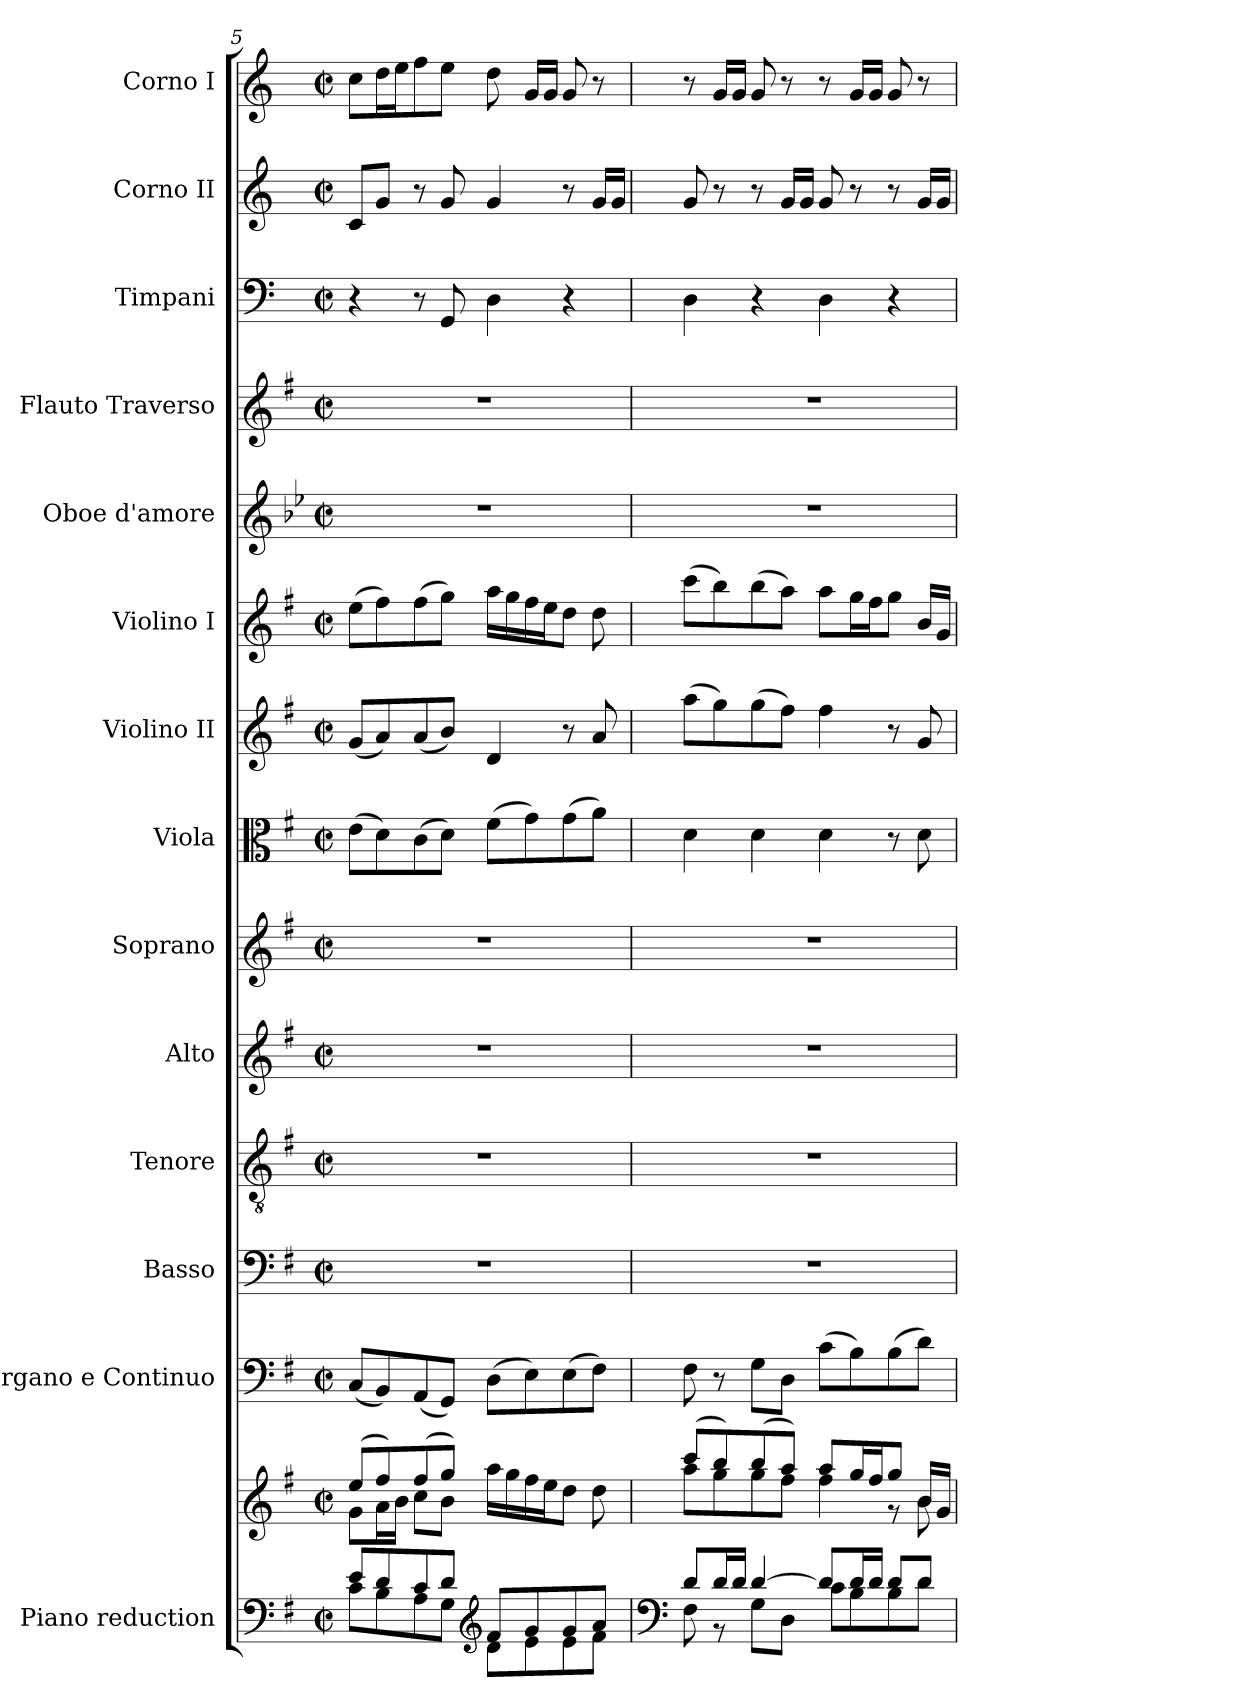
**kern	**kern	**kern	**kern	**kern	**kern	**kern	**kern	**kern	**kern	**kern	**kern	**kern	**kern	**kern
*part14	*part14	*part13	*part12	*part11	*part10	*part9	*part8	*part7	*part6	*part5	*part4	*part3	*part2	*part1
*staff15	*staff14	*staff13	*staff12	*staff11	*staff10	*staff9	*staff8	*staff7	*staff6	*staff5	*staff4	*staff3	*staff2	*staff1
*I"Piano reduction	*	*I"Organo e Continuo	*I"Basso	*I"Tenore	*I"Alto	*I"Soprano	*I"Viola	*I"Violino II	*I"Violino I	*I"Oboe d'amore	*I"Flauto Traverso	*I"Timpani	*I"Corno II	*I"Corno I
*I'Pno	*	*	*	*	*	*	*	*	*	*I'Ob	*I'Fl	*I'Timp	*	*
!!LO:PB:g=z
*clefF4	*clefG2	*clefF4	*clefF4	*clefGv2	*clefG2	*clefG2	*clefC3	*clefG2	*clefG2	*clefG2	*clefG2	*clefF4	*clefG2	*clefG2
*	*	*	*	*	*	*	*	*	*	*ITrd2c3	*	*	*ITrd3c5	*ITrd3c5
*k[f#]	*k[f#]	*k[f#]	*k[f#]	*k[f#]	*k[f#]	*k[f#]	*k[f#]	*k[f#]	*k[f#]	*k[f#]	*k[f#]	*k[]	*k[f#]	*k[f#]
*M2/2	*M2/2	*M2/2	*M2/2	*M2/2	*M2/2	*M2/2	*M2/2	*M2/2	*M2/2	*M2/2	*M2/2	*M2/2	*M2/2	*M2/2
*met(c|)	*met(c|)	*met(c|)	*met(c|)	*met(c|)	*met(c|)	*met(c|)	*met(c|)	*met(c|)	*met(c|)	*met(c|)	*met(c|)	*met(c|)	*met(c|)	*met(c|)
=5	=5	=5	=5	=5	=5	=5	=5	=5	=5	=5	=5	=5	=5	=5
*^	*^	*	*	*	*	*	*	*	*	*	*	*	*	*
8e/L	8c\L	(>8ee/L	8g\L	(<8C/L	1r	1r	1r	1r	(>8e\L	(<8g/L	(>8ee\L	1r	1r	4r	8G/L	8g\L
8d/	8B\	8ff#/)	16a\L	8BB/)	.	.	.	.	8d\)	8a/)	8ff#\)	.	.	.	8d/J	16a\L
.	.	.	16b\JJ	.	.	.	.	.	.	.	.	.	.	.	.	16b\J
8c/	8A\	(>8ff#/	8cc\L	(<8AA/	.	.	.	.	(>8c\	(<8a/	(>8ff#\	.	.	8r	8r	8cc\
8d/J	8G\J	8gg/J)	8b\J	8GG/J)	.	.	.	.	8d\J)	8b/J)	8gg\J)	.	.	8GG/	8d/	8b\J
*clefG2	*	*	*	*	*	*	*	*	*	*	*	*	*	*	*	*
8f#/L	8d\L	16aa\LL	2ryy	(>8D\L	.	.	.	.	(>8f#\L	4d/	16aa\LL	.	.	4D\	4d/	8a\
.	.	16gg\	.	.	.	.	.	.	.	.	16gg\	.	.	.	.	.
8g/	8e\	16ff#\	.	8E\)	.	.	.	.	8g\)	.	16ff#\	.	.	.	.	16d/LL
.	.	16ee\J	.	.	.	.	.	.	.	.	16ee\J	.	.	.	.	16d/JJ
8g/	8e\	8dd\J	.	(>8E\	.	.	.	.	(>8g\	8r	8dd\J	.	.	4r	8r	8d/
8a/J	8f#\J	8dd\	.	8F#\J)	.	.	.	.	8a\J)	8a/	8dd\	.	.	.	16d/LL	8r
.	.	.	.	.	.	.	.	.	.	.	.	.	.	.	16d/JJ	.
=6	=6	=6	=6	=6	=6	=6	=6	=6	=6	=6	=6	=6	=6	=6	=6	=6
*clefF4	*	*	*	*	*	*	*	*	*	*	*	*	*	*	*	*
8d/L	8F#\	(>8ccc/L	8aa\L	8F#\	1r	1r	1r	1r	4d\	(>8aa\L	(>8ccc\L	1r	1r	4D\	8d/	8r
16d/L	8r	8bb/)	8gg\	8r	.	.	.	.	.	8gg\)	8bb\)	.	.	.	8r	16d/LL
16d/JJ	.	.	.	.	.	.	.	.	.	.	.	.	.	.	.	16d/JJ
[4d/	8G\L	(>8bb/	8gg\	8G\L	.	.	.	.	4d\	(>8gg\	(>8bb\	.	.	4r	8r	8d/
.	8D\J	8aa/J)	8ff#\J	8D\J	.	.	.	.	.	8ff#\J)	8aa\J)	.	.	.	16d/LL	8r
.	.	.	.	.	.	.	.	.	.	.	.	.	.	.	16d/JJ	.
8d/L]	8c\L	8aa/L	4ff#\	(>8c\L	.	.	.	.	4d\	4ff#\	8aa\L	.	.	4D\	8d/	8r
16d/L	8B\	16gg/L	.	8B\)	.	.	.	.	.	.	16gg\L	.	.	.	8r	16d/LL
16d/JJ	.	16ff#/J	.	.	.	.	.	.	.	.	16ff#\J	.	.	.	.	16d/JJ
8d/L	8B\	8gg/J	8r	(>8B\	.	.	.	.	8r	8r	8gg\J	.	.	4r	8r	8d/
8d/J	8d\J	16b/LL	8b\	8d\J)	.	.	.	.	8d\	8g/	16b/LL	.	.	.	16d/LL	8r
.	.	16g/JJ	.	.	.	.	.	.	.	.	16g/JJ	.	.	.	16d/JJ	.
*v	*v	*	*	*	*	*	*	*	*	*	*	*	*	*	*	*
*	*v	*v	*	*	*	*	*	*	*	*	*	*	*	*	*
=	=	=	=	=	=	=	=	=	=	=	=	=	=	=
*-	*-	*-	*-	*-	*-	*-	*-	*-	*-	*-	*-	*-	*-	*-
